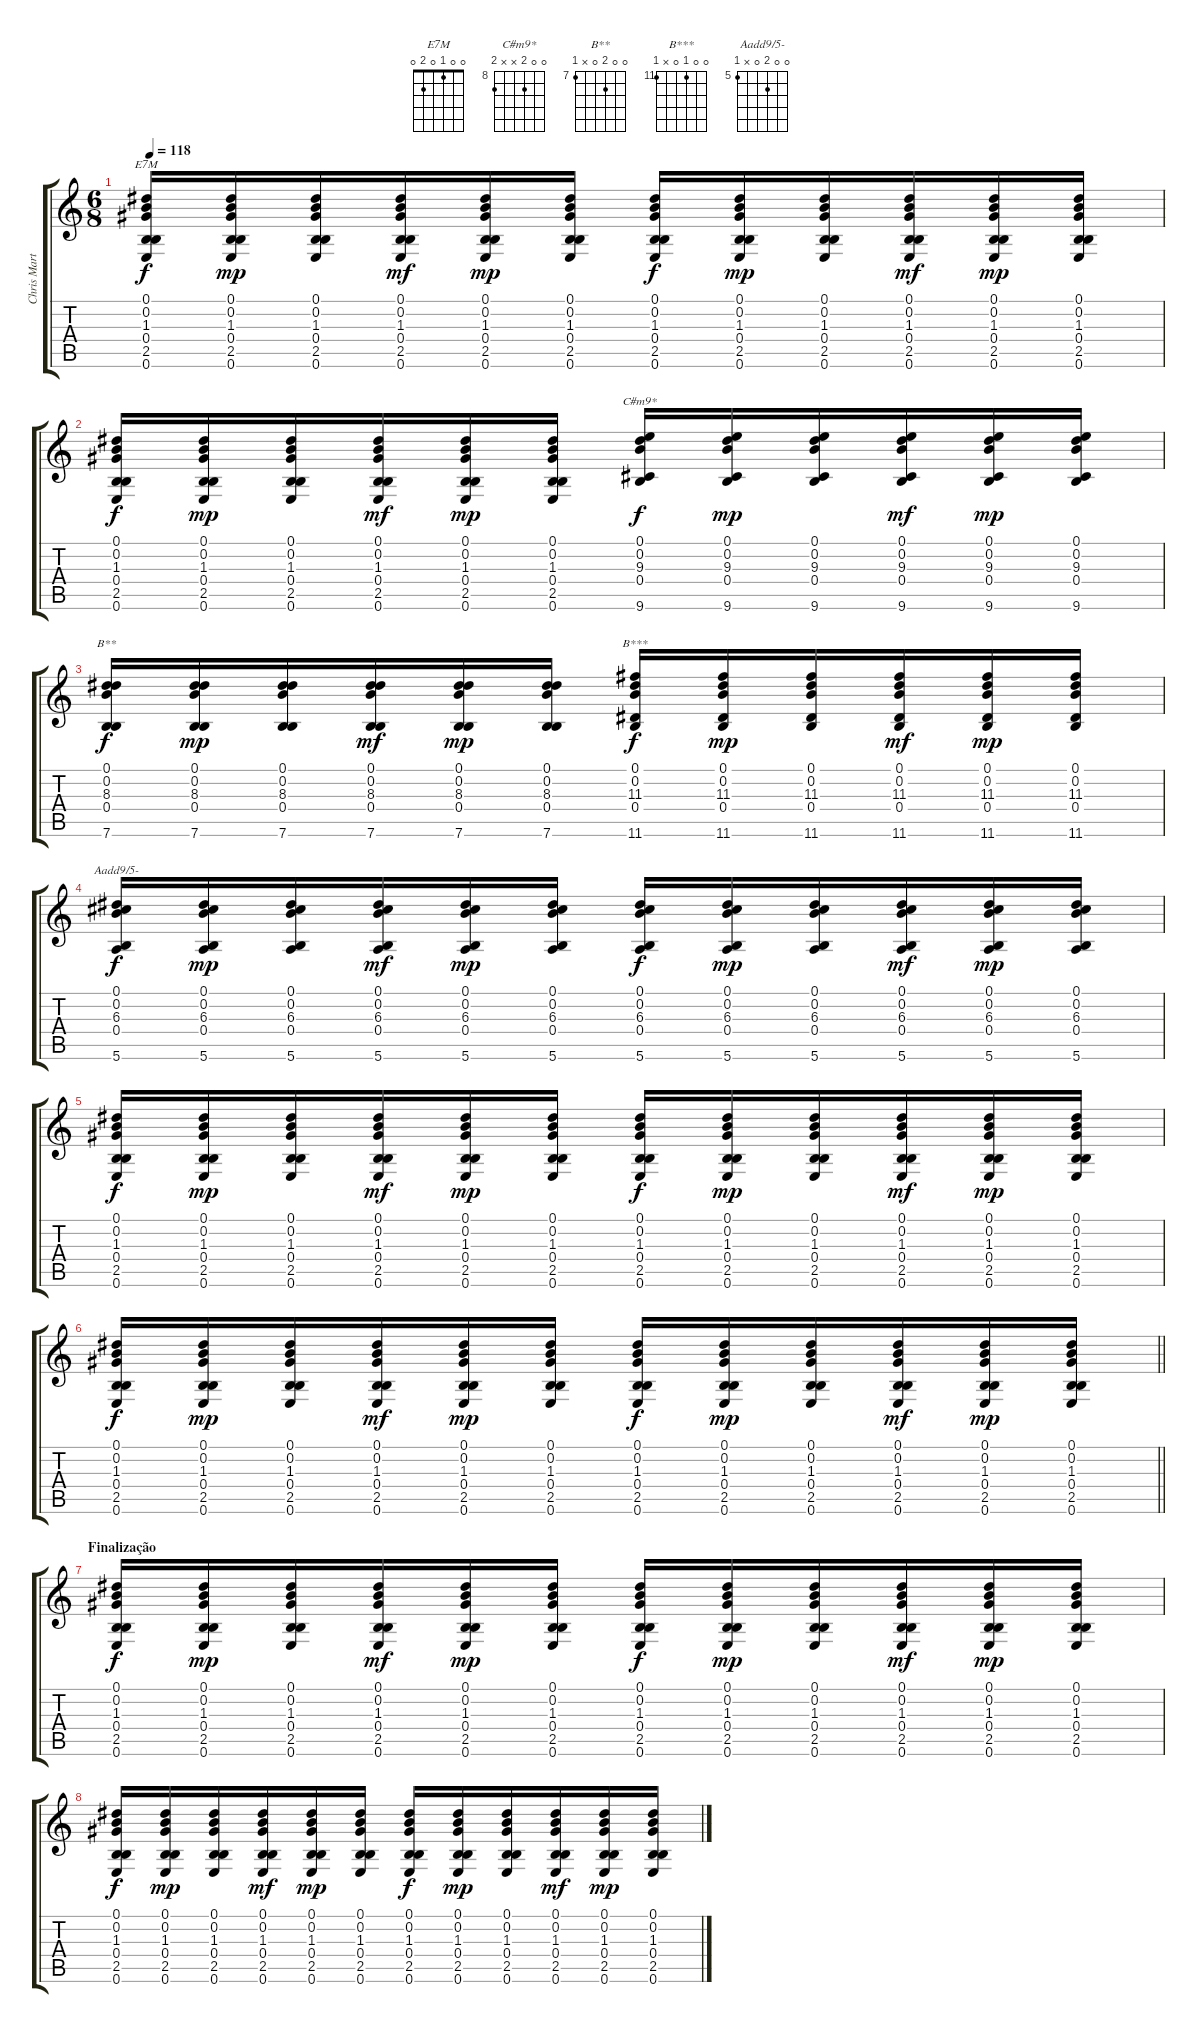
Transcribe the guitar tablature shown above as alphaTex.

\track ("Chris Martin (violão folk)" "Chris Mart") {instrument acousticguitarsteel}
\staff {score tabs}
\tuning (Eb4 B3 G3 B2 A2 E2) {hide}
\chord ("E7M" 0 0 1 0 2 0)
\chord ("C#m9*" 0 0 9 x x 9) {firstfret 8}
\chord ("B**" 0 0 8 0 x 7) {firstfret 7}
\chord ("B***" 0 0 11 0 x 11) {firstfret 11}
\chord ("Aadd9/5-" 0 0 6 0 x 5) {firstfret 5}
\ts (6 8)
\tempo 118
\clef g2
\ks c
(0.1 0.2 1.3 0.4 2.5 0.6).16{ch "E7M" dy f} (0.1 0.2 1.3 0.4 2.5 0.6).16{dy mp} (0.1 0.2 1.3 0.4 2.5 0.6).16 (0.1 0.2 1.3 0.4 2.5 0.6).16{dy mf} (0.1 0.2 1.3 0.4 2.5 0.6).16{dy mp} (0.1 0.2 1.3 0.4 2.5 0.6).16 (0.1 0.2 1.3 0.4 2.5 0.6).16{dy f} (0.1 0.2 1.3 0.4 2.5 0.6).16{dy mp} (0.1 0.2 1.3 0.4 2.5 0.6).16 (0.1 0.2 1.3 0.4 2.5 0.6).16{dy mf} (0.1 0.2 1.3 0.4 2.5 0.6).16{dy mp} (0.1 0.2 1.3 0.4 2.5 0.6).16 |
(0.1 0.2 1.3 0.4 2.5 0.6).16{dy f} (0.1 0.2 1.3 0.4 2.5 0.6).16{dy mp} (0.1 0.2 1.3 0.4 2.5 0.6).16 (0.1 0.2 1.3 0.4 2.5 0.6).16{dy mf} (0.1 0.2 1.3 0.4 2.5 0.6).16{dy mp} (0.1 0.2 1.3 0.4 2.5 0.6).16 (0.1 0.2 9.3 0.4 9.6).16{ch "C#m9*" dy f} (0.1 0.2 9.3 0.4 9.6).16{dy mp} (0.1 0.2 9.3 0.4 9.6).16 (0.1 0.2 9.3 0.4 9.6).16{dy mf} (0.1 0.2 9.3 0.4 9.6).16{dy mp} (0.1 0.2 9.3 0.4 9.6).16 |
(0.1 0.2 8.3 0.4 7.6).16{ch "B**" dy f} (0.1 0.2 8.3 0.4 7.6).16{dy mp} (0.1 0.2 8.3 0.4 7.6).16 (0.1 0.2 8.3 0.4 7.6).16{dy mf} (0.1 0.2 8.3 0.4 7.6).16{dy mp} (0.1 0.2 8.3 0.4 7.6).16 (0.1 0.2 11.3 0.4 11.6).16{ch "B***" dy f} (0.1 0.2 11.3 0.4 11.6).16{dy mp} (0.1 0.2 11.3 0.4 11.6).16 (0.1 0.2 11.3 0.4 11.6).16{dy mf} (0.1 0.2 11.3 0.4 11.6).16{dy mp} (0.1 0.2 11.3 0.4 11.6).16 |
(0.1 0.2 6.3 0.4 5.6).16{ch "Aadd9/5-" dy f} (0.1 0.2 6.3 0.4 5.6).16{dy mp} (0.1 0.2 6.3 0.4 5.6).16 (0.1 0.2 6.3 0.4 5.6).16{dy mf} (0.1 0.2 6.3 0.4 5.6).16{dy mp} (0.1 0.2 6.3 0.4 5.6).16 (0.1 0.2 6.3 0.4 5.6).16{dy f} (0.1 0.2 6.3 0.4 5.6).16{dy mp} (0.1 0.2 6.3 0.4 5.6).16 (0.1 0.2 6.3 0.4 5.6).16{dy mf} (0.1 0.2 6.3 0.4 5.6).16{dy mp} (0.1 0.2 6.3 0.4 5.6).16 |
(0.1 0.2 1.3 0.4 2.5 0.6).16{dy f} (0.1 0.2 1.3 0.4 2.5 0.6).16{dy mp} (0.1 0.2 1.3 0.4 2.5 0.6).16 (0.1 0.2 1.3 0.4 2.5 0.6).16{dy mf} (0.1 0.2 1.3 0.4 2.5 0.6).16{dy mp} (0.1 0.2 1.3 0.4 2.5 0.6).16 (0.1 0.2 1.3 0.4 2.5 0.6).16{dy f} (0.1 0.2 1.3 0.4 2.5 0.6).16{dy mp} (0.1 0.2 1.3 0.4 2.5 0.6).16 (0.1 0.2 1.3 0.4 2.5 0.6).16{dy mf} (0.1 0.2 1.3 0.4 2.5 0.6).16{dy mp} (0.1 0.2 1.3 0.4 2.5 0.6).16 |
\barLineRight lightlight
(0.1 0.2 1.3 0.4 2.5 0.6).16{dy f} (0.1 0.2 1.3 0.4 2.5 0.6).16{dy mp} (0.1 0.2 1.3 0.4 2.5 0.6).16 (0.1 0.2 1.3 0.4 2.5 0.6).16{dy mf} (0.1 0.2 1.3 0.4 2.5 0.6).16{dy mp} (0.1 0.2 1.3 0.4 2.5 0.6).16 (0.1 0.2 1.3 0.4 2.5 0.6).16{dy f} (0.1 0.2 1.3 0.4 2.5 0.6).16{dy mp} (0.1 0.2 1.3 0.4 2.5 0.6).16 (0.1 0.2 1.3 0.4 2.5 0.6).16{dy mf} (0.1 0.2 1.3 0.4 2.5 0.6).16{dy mp} (0.1 0.2 1.3 0.4 2.5 0.6).16 |
\section ("" "Finalização")
(0.1 0.2 1.3 0.4 2.5 0.6).16{dy f} (0.1 0.2 1.3 0.4 2.5 0.6).16{dy mp} (0.1 0.2 1.3 0.4 2.5 0.6).16 (0.1 0.2 1.3 0.4 2.5 0.6).16{dy mf} (0.1 0.2 1.3 0.4 2.5 0.6).16{dy mp} (0.1 0.2 1.3 0.4 2.5 0.6).16 (0.1 0.2 1.3 0.4 2.5 0.6).16{dy f} (0.1 0.2 1.3 0.4 2.5 0.6).16{dy mp} (0.1 0.2 1.3 0.4 2.5 0.6).16 (0.1 0.2 1.3 0.4 2.5 0.6).16{dy mf} (0.1 0.2 1.3 0.4 2.5 0.6).16{dy mp} (0.1 0.2 1.3 0.4 2.5 0.6).16 |
(0.1 0.2 1.3 0.4 2.5 0.6).16{dy f} (0.1 0.2 1.3 0.4 2.5 0.6).16{dy mp} (0.1 0.2 1.3 0.4 2.5 0.6).16 (0.1 0.2 1.3 0.4 2.5 0.6).16{dy mf} (0.1 0.2 1.3 0.4 2.5 0.6).16{dy mp} (0.1 0.2 1.3 0.4 2.5 0.6).16 (0.1 0.2 1.3 0.4 2.5 0.6).16{dy f} (0.1 0.2 1.3 0.4 2.5 0.6).16{dy mp} (0.1 0.2 1.3 0.4 2.5 0.6).16 (0.1 0.2 1.3 0.4 2.5 0.6).16{dy mf} (0.1 0.2 1.3 0.4 2.5 0.6).16{dy mp} (0.1 0.2 1.3 0.4 2.5 0.6).16
